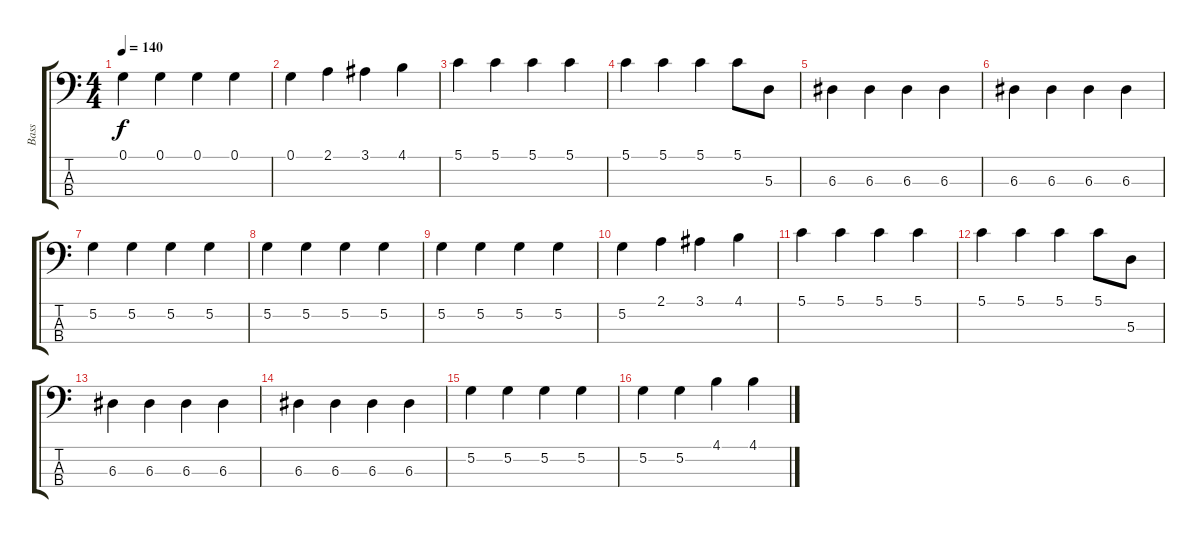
\track ("Bass" "Bass") {instrument fretlessbass}
\staff {score tabs}
\tuning (G2 D2 A1 E1) {hide}
\ts (4 4)
\tempo 140
\clef f4
\ks c
0.1.4{dy f} 0.1.4 0.1.4 0.1.4 |
0.1.4 2.1.4 3.1.4 4.1.4 |
5.1.4 5.1.4 5.1.4 5.1.4 |
5.1.4 5.1.4 5.1.4 5.1.8 5.3.8 |
6.3.4 6.3.4 6.3.4 6.3.4 |
6.3.4 6.3.4 6.3.4 6.3.4 |
5.2.4 5.2.4 5.2.4 5.2.4 |
5.2.4 5.2.4 5.2.4 5.2.4 |
5.2.4 5.2.4 5.2.4 5.2.4 |
5.2.4 2.1.4 3.1.4 4.1.4 |
5.1.4 5.1.4 5.1.4 5.1.4 |
5.1.4 5.1.4 5.1.4 5.1.8 5.3.8 |
6.3.4 6.3.4 6.3.4 6.3.4 |
6.3.4 6.3.4 6.3.4 6.3.4 |
5.2.4 5.2.4 5.2.4 5.2.4 |
5.2.4 5.2.4 4.1.4 4.1.4
